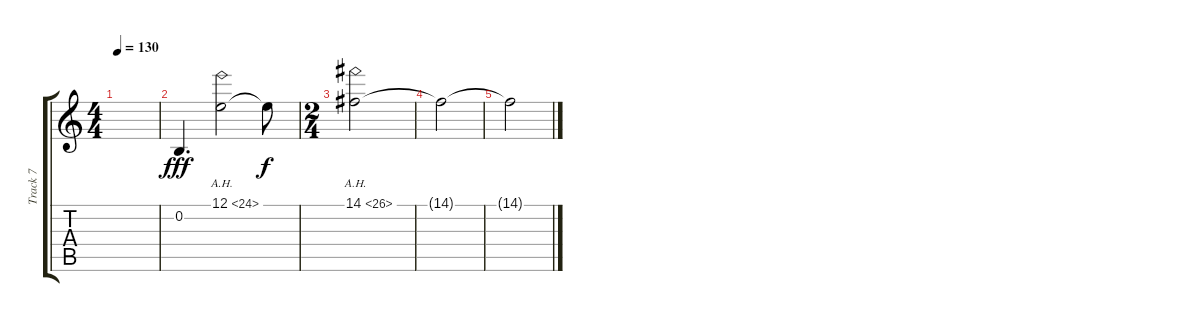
\track ("Track 7" "Track 7") {instrument stringensemble1}
\staff {score tabs}
\tuning (E4 B3 G3 D3 A2 E2) {hide}
\ts (4 4)
\tempo 130
\clef g2
\ks c
|
0.2.4{d dy fff} 12.1{ah 12}.2 12.1{t}.8{dy f} |
\ts (2 4)
14.1{ah 12}.2{volume 8} |
14.1{t}.2 |
14.1{t}.2
